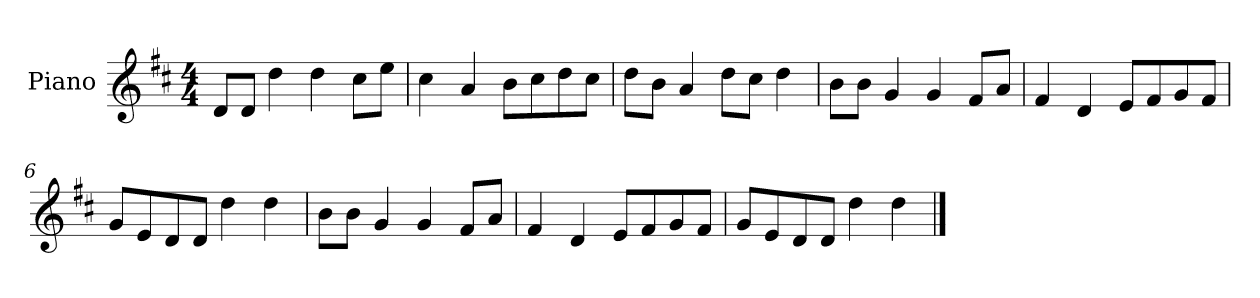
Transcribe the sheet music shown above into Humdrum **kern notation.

**kern
*part1
*staff1
*I"Piano
*I'P-no
*clefG2
*k[f#c#]
*M4/4
*MM90
=1
8d/L
8d/J
4dd\
4dd\
8cc#\L
8ee\J
=2
4cc#\
4a/
8b\L
8cc#\
8dd\
8cc#\J
=3
8dd\L
8b\J
4a/
8dd\L
8cc#\J
4dd\
=4
8b\L
8b\J
4g/
4g/
8f#/L
8a/J
=5
4f#/
4d/
8e/L
8f#/
8g/
8f#/J
=6
8g/L
8e/
8d/
8d/J
4dd\
4dd\
!!LO:LB:g=z
=7
8b\L
8b\J
4g/
4g/
8f#/L
8a/J
=8
4f#/
4d/
8e/L
8f#/
8g/
8f#/J
=9
8g/L
8e/
8d/
8d/J
4dd\
4dd\
==
*-
